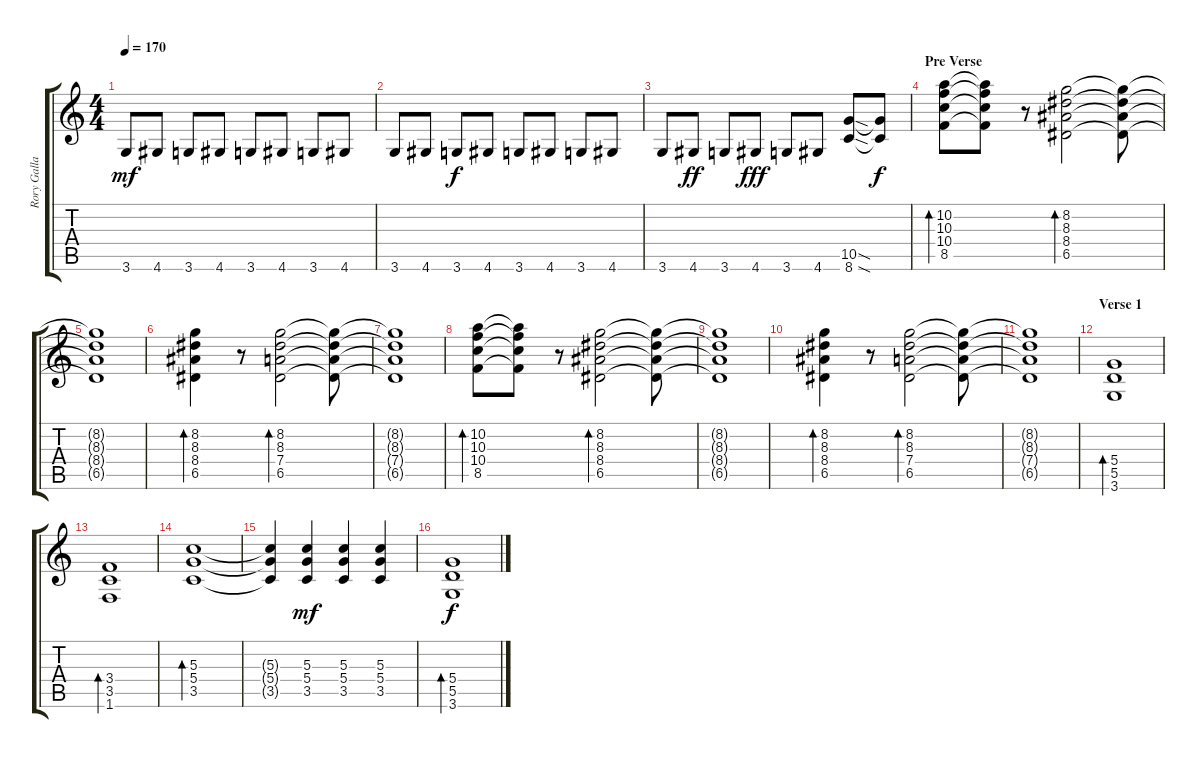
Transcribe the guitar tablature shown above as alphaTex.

\track ("Rory Gallagher" "Rory Galla") {instrument distortionguitar}
\staff {score tabs}
\tuning (E4 B3 G3 D3 A2 E2) {hide}
\ts (4 4)
\tempo 170
\clef g2
\ks c
3.6.8{dy mf} 4.6.8 3.6.8 4.6.8 3.6.8 4.6.8 3.6.8 4.6.8 |
3.6.8 4.6.8 3.6.8{dy f} 4.6.8 3.6.8 4.6.8 3.6.8 4.6.8 |
3.6.8 4.6.8{dy ff} 3.6.8 4.6.8{dy fff} 3.6.8 4.6.8 (10.5{sod} 8.6{sod}).8 (10.5{t} 8.6{t}).8{dy f} |
\section ("" "Pre Verse")
(10.2 10.3 10.4 8.5).8{bd 60} (10.2{t} 10.3{t} 10.4{t} 8.5{t}).8 r.8 (8.2 8.3 8.4 6.5).2{bd 120} (8.2{t} 8.3{t} 8.4{t} 6.5{t}).8 |
(8.2{t} 8.3{t} 8.4{t} 6.5{t}).1 |
(8.2 8.3 8.4 6.5).4{bd 120} r.8 (8.2 8.3 7.4 6.5).2{bd 240} (8.2{t} 8.3{t} 7.4{t} 6.5{t}).8 |
(8.2{t} 8.3{t} 7.4{t} 6.5{t}).1 |
(10.2 10.3 10.4 8.5).8{bd 60} (10.2{t} 10.3{t} 10.4{t} 8.5{t}).8 r.8 (8.2 8.3 8.4 6.5).2{bd 120} (8.2{t} 8.3{t} 8.4{t} 6.5{t}).8 |
(8.2{t} 8.3{t} 8.4{t} 6.5{t}).1 |
(8.2 8.3 8.4 6.5).4{bd 120} r.8 (8.2 8.3 7.4 6.5).2{bd 240} (8.2{t} 8.3{t} 7.4{t} 6.5{t}).8{volume 11} |
(8.2{t} 8.3{t} 7.4{t} 6.5{t}).1 |
\section ("" "Verse 1")
(5.4 5.5 3.6).1{bd 240} |
(3.4 3.5 1.6).1{bd 240} |
(5.3 5.4 3.5).1{bd 240} |
(5.3{t} 5.4{t} 3.5{t}).4 (5.3 5.4 3.5).4{dy mf} (5.3 5.4 3.5).4 (5.3 5.4 3.5).4 |
(5.4 5.5 3.6).1{bd 240 dy f}
